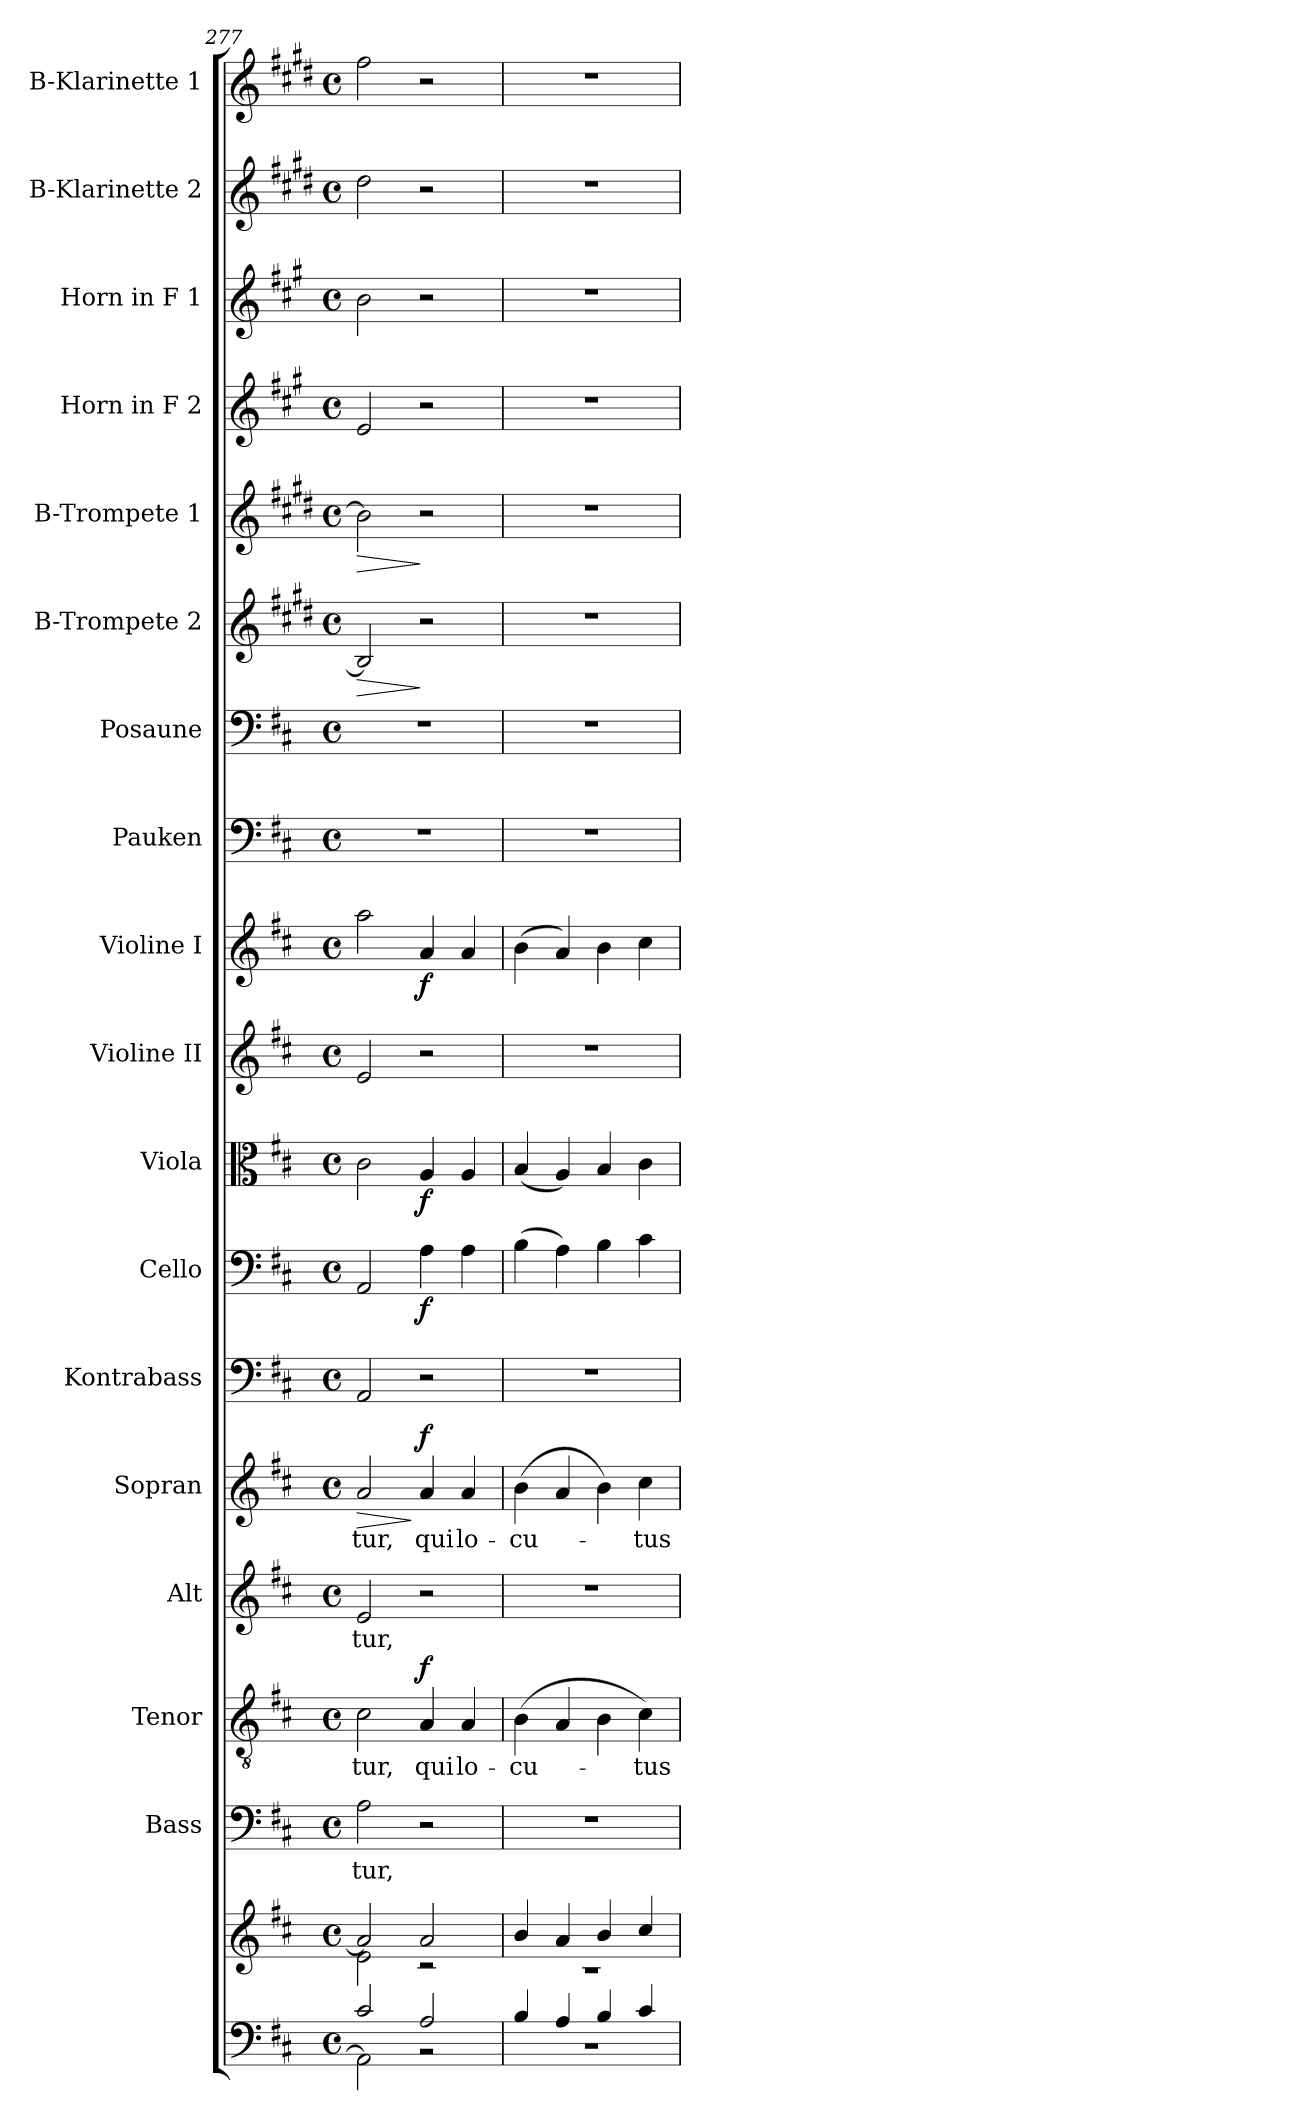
**kern	**kern	**kern	**text	**kern	**text	**dynam	**kern	**text	**kern	**text	**dynam	**kern	**kern	**dynam	**kern	**dynam	**kern	**kern	**dynam	**kern	**kern	**kern	**dynam	**kern	**dynam	**kern	**kern	**kern	**kern
*part18	*part18	*part17	*part17	*part16	*part16	*part16	*part15	*part15	*part14	*part14	*part14	*part13	*part12	*part12	*part11	*part11	*part10	*part9	*part9	*part8	*part7	*part6	*part6	*part5	*part5	*part4	*part3	*part2	*part1
*staff19	*staff18	*staff17	*staff17	*staff16	*staff16	*staff16	*staff15	*staff15	*staff14	*staff14	*staff14	*staff13	*staff12	*staff12	*staff11	*staff11	*staff10	*staff9	*staff9	*staff8	*staff7	*staff6	*staff6	*staff5	*staff5	*staff4	*staff3	*staff2	*staff1
*	*	*I"Bass	*	*I"Tenor	*	*	*I"Alt	*	*I"Sopran	*	*	*I"Kontrabass	*I"Cello	*	*I"Viola	*	*I"Violine II	*I"Violine I	*	*I"Pauken	*I"Posaune	*I"B-Trompete 2	*	*I"B-Trompete 1	*	*I"Horn in F 2	*I"Horn in F 1	*I"B-Klarinette 2	*I"B-Klarinette 1
*	*	*I'B.	*	*I'T.	*	*	*I'A.	*	*I'S.	*	*	*I'Kb.	*	*	*I'Vla.	*	*I'Vl. II	*I'Vl. I	*	*I'Pk.	*I'Pos.	*I'B Trp. 2	*	*I'B Trp. 1	*	*	*	*I'B Kl. 2	*I'B Kl. 1
*clefF4	*clefG2	*clefF4	*	*clefGv2	*	*	*clefG2	*	*clefG2	*	*	*clefF4	*clefF4	*	*clefC3	*	*clefG2	*clefG2	*	*clefF4	*clefF4	*clefG2	*	*clefG2	*	*clefG2	*clefG2	*clefG2	*clefG2
*	*	*	*	*	*	*	*	*	*	*	*	*ITrd7c12	*	*	*	*	*	*	*	*	*	*ITrd1c2	*	*ITrd1c2	*	*ITrd4c7	*ITrd4c7	*ITrd1c2	*ITrd1c2
*k[f#c#]	*k[f#c#]	*k[f#c#]	*	*k[f#c#]	*	*	*k[f#c#]	*	*k[f#c#]	*	*	*k[f#c#]	*k[f#c#]	*	*k[f#c#]	*	*k[f#c#]	*k[f#c#]	*	*k[f#c#]	*k[f#c#]	*k[f#c#]	*	*k[f#c#]	*	*k[f#c#]	*k[f#c#]	*k[f#c#]	*k[f#c#]
*D:	*D:	*D:	*	*D:	*	*	*D:	*	*D:	*	*	*D:	*D:	*	*D:	*	*D:	*D:	*	*D:	*D:	*D:	*	*D:	*	*D:	*D:	*D:	*D:
*M4/4	*M4/4	*M4/4	*	*M4/4	*	*	*M4/4	*	*M4/4	*	*	*M4/4	*M4/4	*	*M4/4	*	*M4/4	*M4/4	*	*M4/4	*M4/4	*M4/4	*	*M4/4	*	*M4/4	*M4/4	*M4/4	*M4/4
*met(c)	*met(c)	*met(c)	*	*met(c)	*	*	*met(c)	*	*met(c)	*	*	*met(c)	*met(c)	*	*met(c)	*	*met(c)	*met(c)	*	*met(c)	*met(c)	*met(c)	*	*met(c)	*	*met(c)	*met(c)	*met(c)	*met(c)
=277	=277	=277	=277	=277	=277	=277	=277	=277	=277	=277	=277	=277	=277	=277	=277	=277	=277	=277	=277	=277	=277	=277	=277	=277	=277	=277	=277	=277	=277
*^	*^	*	*	*	*	*	*	*	*	*	*	*	*	*	*	*	*	*	*	*	*	*	*	*	*	*	*	*	*
!	!	!	!	!	!LO:LY:b	!	!LO:LY:b	!	!	!LO:LY:b	!	!LO:LY:b	!LO:HP:b	!	!	!	!	!	!	!	!	!	!	!	!LO:HP:b	!	!LO:HP:b	!	!	!	!
2c#/	2AA\]	2a/]	2e\	2A\	-tur,	2c#\	-tur,	.	2e/	-tur,	2a/	-tur,	>	2AAA/	2AA/	.	2c#\	.	2e/	2aa\	.	1r	1r	2A/]	>	2a\]	>	2A/	2e\	2cc#\	2ee\
!	!	!	!	!	!	!	!LO:LY:b	!LO:DY:a	!	!	!	!LO:LY:b	!LO:DY:n=1:a	!	!	!LO:DY:b	!	!LO:DY:b	!	!	!LO:DY:b	!	!	!	!	!	!	!	!	!	!
2A/	2rBB	2a/	2rd	2r	.	4A/	qui	f	2r	.	4a/	qui	] f	2r	4A\	f	4A/	f	2r	4a/	f	.	.	2r	]	2r	]	2r	2r	2r	2r
!	!	!	!	!	!	!	!LO:LY:b	!	!	!	!	!LO:LY:b	!	!	!	!	!	!	!	!	!	!	!	!	!	!	!	!	!	!	!
.	.	.	.	.	.	4A/	lo-	.	.	.	4a/	lo-	.	.	4A\	.	4A/	.	.	4a/	.	.	.	.	.	.	.	.	.	.	.
!!LO:PB:g=z
=278	=278	=278	=278	=278	=278	=278	=278	=278	=278	=278	=278	=278	=278	=278	=278	=278	=278	=278	=278	=278	=278	=278	=278	=278	=278	=278	=278	=278	=278	=278	=278
!	!	!	!	!	!	!	!LO:LY:b	!	!	!	!	!LO:LY:b	!	!	!	!	!	!	!	!	!	!	!	!	!	!	!	!	!	!	!
4B/	1r	4b/	1rc	1r	.	(>4B\	-cu-	.	1r	.	(>4b\	-cu-	.	1r	(>4B\	.	(<4B/	.	1r	(>4b\	.	1r	1r	1r	.	1r	.	1r	1r	1r	1r
4A/	.	4a/	.	.	.	4A/	.	.	.	.	4a/	.	.	.	4A\)	.	4A/)	.	.	4a/)	.	.	.	.	.	.	.	.	.	.	.
4B/	.	4b/	.	.	.	4B\	.	.	.	.	4b\)	.	.	.	4B\	.	4B/	.	.	4b\	.	.	.	.	.	.	.	.	.	.	.
!	!	!	!	!	!	!	!LO:LY:b	!	!	!	!	!LO:LY:b	!	!	!	!	!	!	!	!	!	!	!	!	!	!	!	!	!	!	!
4c#/	.	4cc#/	.	.	.	4c#\)	-tus	.	.	.	4cc#\	-tus	.	.	4c#\	.	4c#\	.	.	4cc#\	.	.	.	.	.	.	.	.	.	.	.
*v	*v	*	*	*	*	*	*	*	*	*	*	*	*	*	*	*	*	*	*	*	*	*	*	*	*	*	*	*	*	*	*
*	*v	*v	*	*	*	*	*	*	*	*	*	*	*	*	*	*	*	*	*	*	*	*	*	*	*	*	*	*	*	*
=	=	=	=	=	=	=	=	=	=	=	=	=	=	=	=	=	=	=	=	=	=	=	=	=	=	=	=	=	=
*-	*-	*-	*-	*-	*-	*-	*-	*-	*-	*-	*-	*-	*-	*-	*-	*-	*-	*-	*-	*-	*-	*-	*-	*-	*-	*-	*-	*-	*-
